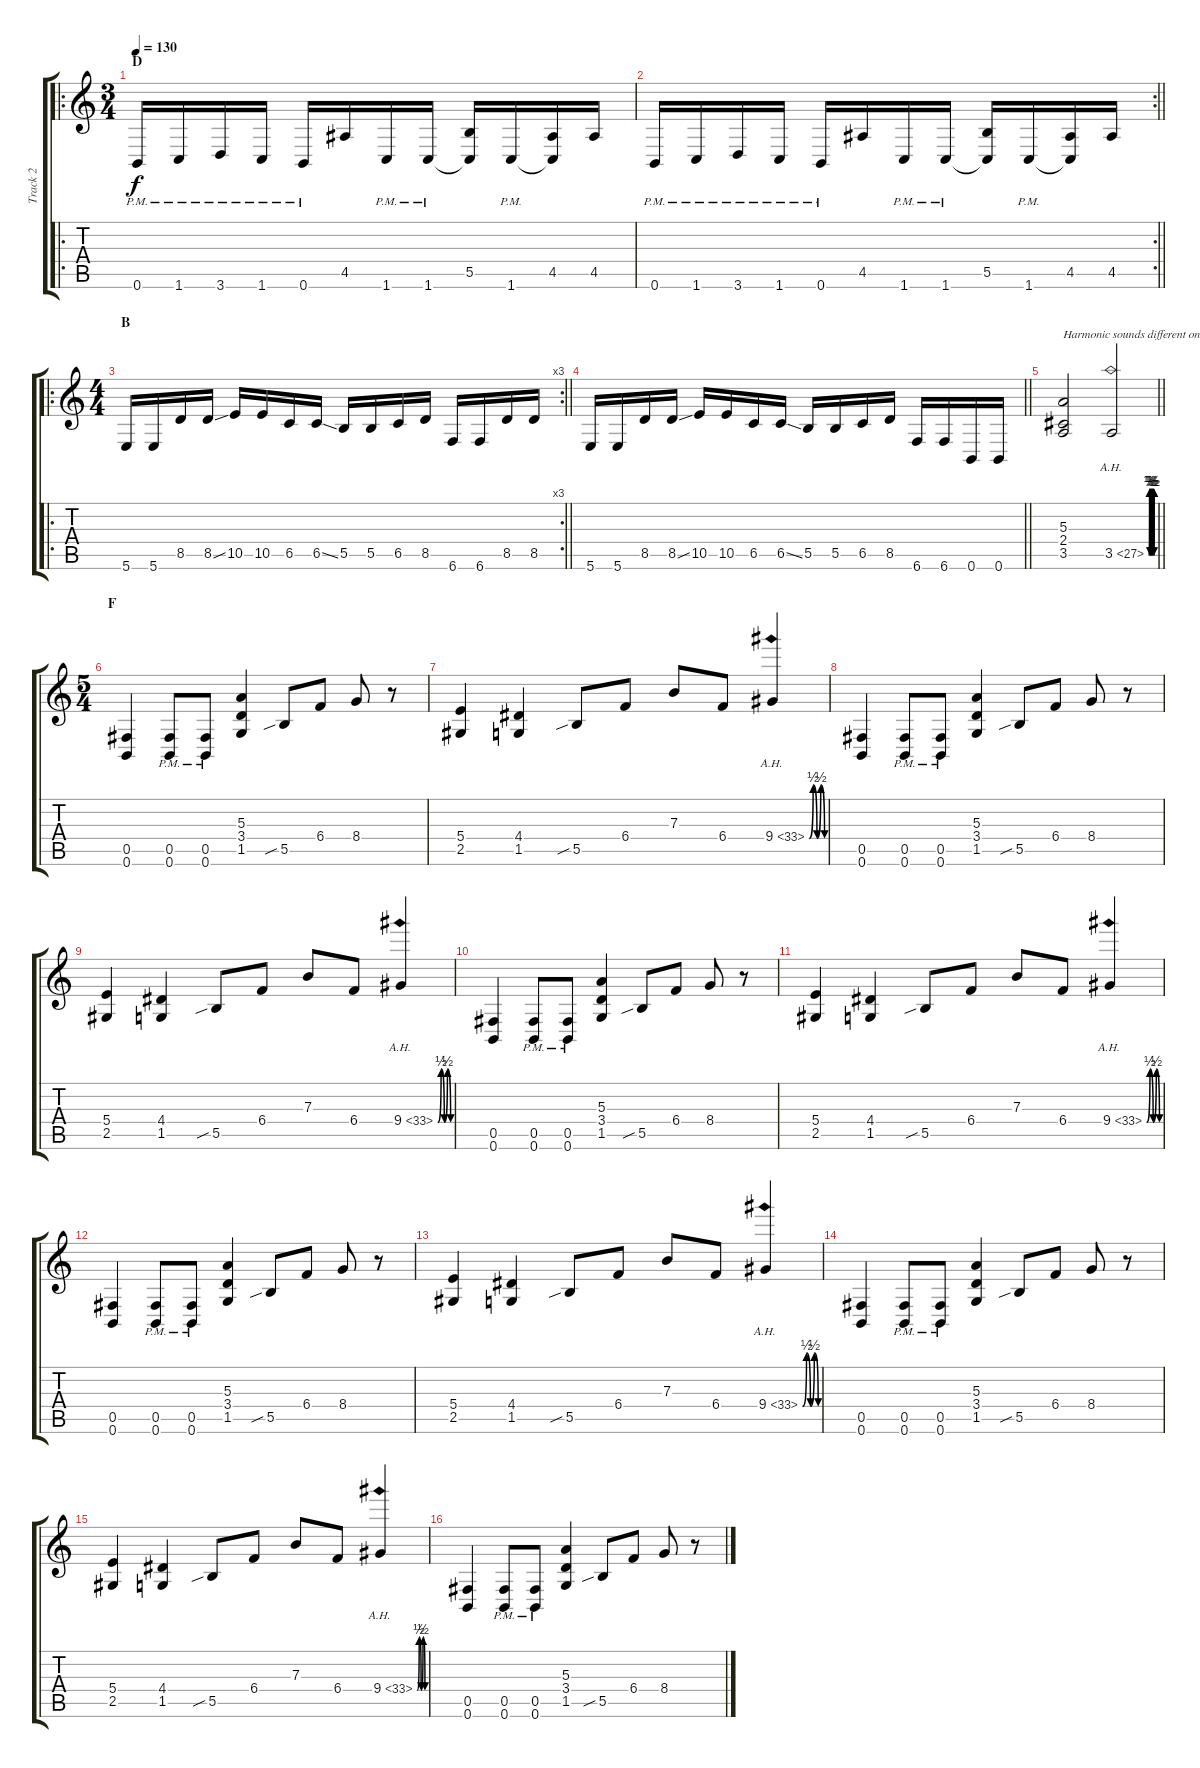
\track ("Track 2" "Track 2") {instrument distortionguitar}
\staff {score tabs}
\tuning (Db4 Ab3 E3 B2 Gb2 B1) {hide}
\ro
\ts (3 4)
\section ("" "D")
\tempo 130
\clef g2
\ks c
0.6{pm}.16{dy f} 1.6{pm}.16 3.6{pm}.16 1.6{pm}.16 0.6{pm}.16 4.5.16 1.6{pm}.16 1.6{pm}.16 (5.5 1.6{t}).16 1.6{pm}.16 (4.5 1.6{t}).16 4.5.16 |
\rc 2
\barLineRight lightlight
0.6{pm}.16 1.6{pm}.16 3.6{pm}.16 1.6{pm}.16 0.6{pm}.16 4.5.16 1.6{pm}.16 1.6{pm}.16 (5.5 1.6{t}).16 1.6{pm}.16 (4.5 1.6{t}).16 4.5.16 |
\ro
\rc 3
\ts (4 4)
\section ("" "B")
\barLineRight lightlight
5.6.16 5.6.16 8.5.16 8.5{ss}.16 10.5.16 10.5.16 6.5.16 6.5{ss}.16 5.5.16 5.5.16 6.5.16 8.5.16 6.6.16 6.6.16 8.5.16 8.5.16 |
\barLineRight lightlight
5.6.16 5.6.16 8.5.16 8.5{ss}.16 10.5.16 10.5.16 6.5.16 6.5{ss}.16 5.5.16 5.5.16 6.5.16 8.5.16 6.6.16 6.6.16 0.6.16 0.6.16 |
\barLineRight lightlight
(5.3 2.4 3.5).2{txt "Harmonic sounds different on a real guitar"} 3.5{be (custom 0 0 7 2 13 0 19 2 23 0 30 2 33 0 41 2 44 0 51 2 57 0 60 2) ah 24}.2 |
\ts (5 4)
\section ("" "F")
(0.5 0.6).4 (0.5{pm} 0.6{pm}).8 (0.5{pm} 0.6{pm}).8 (5.3 3.4 1.5).4 5.5{sib}.8 6.4.8 8.4.8 r.8 |
(5.4 2.5).4 (4.4 1.5).4 5.5{sib}.8 6.4.8 7.3.8 6.4.8 9.4{be (custom 0 0 15 2 30 0 45 2 60 0) ah 24}.4 |
(0.5 0.6).4 (0.5{pm} 0.6{pm}).8 (0.5{pm} 0.6{pm}).8 (5.3 3.4 1.5).4 5.5{sib}.8 6.4.8 8.4.8 r.8 |
(5.4 2.5).4 (4.4 1.5).4 5.5{sib}.8 6.4.8 7.3.8 6.4.8 9.4{be (custom 0 0 15 2 30 0 45 2 60 0) ah 24}.4 |
(0.5 0.6).4 (0.5{pm} 0.6{pm}).8 (0.5{pm} 0.6{pm}).8 (5.3 3.4 1.5).4 5.5{sib}.8 6.4.8 8.4.8 r.8 |
(5.4 2.5).4 (4.4 1.5).4 5.5{sib}.8 6.4.8 7.3.8 6.4.8 9.4{be (custom 0 0 15 2 30 0 45 2 60 0) ah 24}.4 |
(0.5 0.6).4 (0.5{pm} 0.6{pm}).8 (0.5{pm} 0.6{pm}).8 (5.3 3.4 1.5).4 5.5{sib}.8 6.4.8 8.4.8 r.8 |
(5.4 2.5).4 (4.4 1.5).4 5.5{sib}.8 6.4.8 7.3.8 6.4.8 9.4{be (custom 0 0 15 2 30 0 45 2 60 0) ah 24}.4 |
(0.5 0.6).4 (0.5{pm} 0.6{pm}).8 (0.5{pm} 0.6{pm}).8 (5.3 3.4 1.5).4 5.5{sib}.8 6.4.8 8.4.8 r.8 |
(5.4 2.5).4 (4.4 1.5).4 5.5{sib}.8 6.4.8 7.3.8 6.4.8 9.4{be (custom 0 0 15 2 30 0 45 2 60 0) ah 24}.4 |
(0.5 0.6).4 (0.5{pm} 0.6{pm}).8 (0.5{pm} 0.6{pm}).8 (5.3 3.4 1.5).4 5.5{sib}.8 6.4.8 8.4.8 r.8
